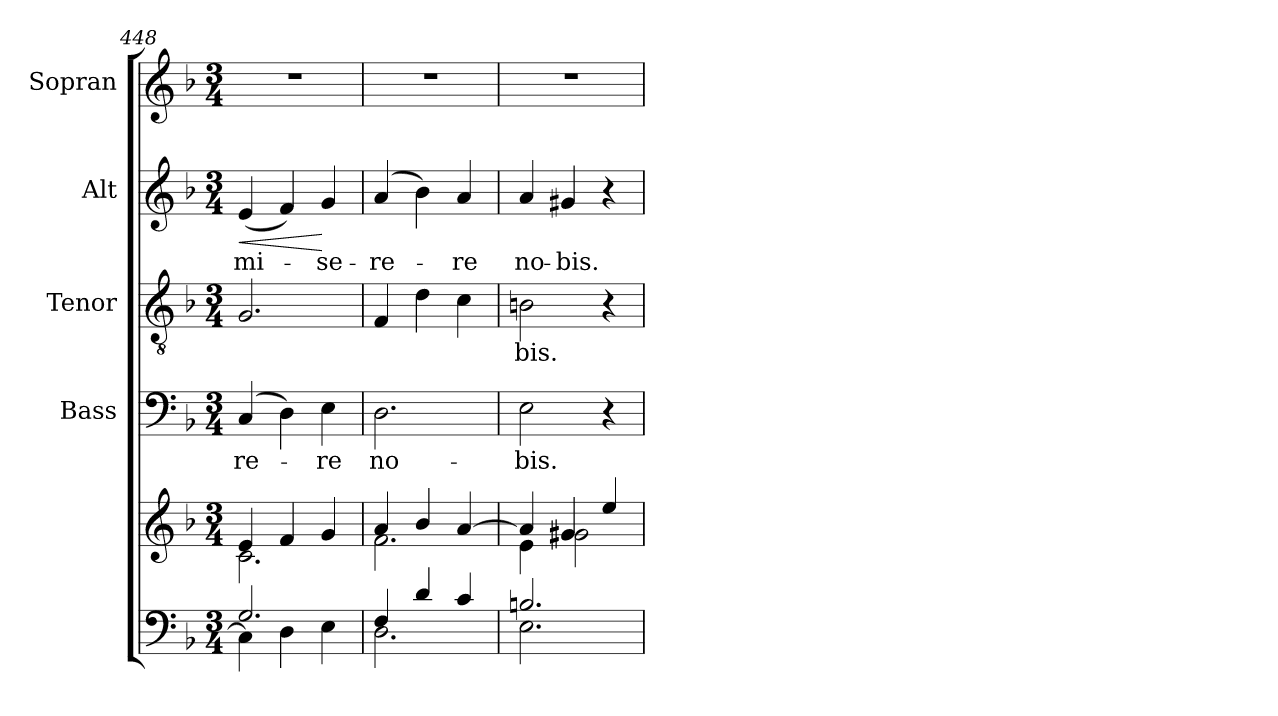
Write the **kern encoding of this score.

**kern	**kern	**kern	**text	**kern	**text	**kern	**text	**dynam	**kern
*part5	*part5	*part4	*part4	*part3	*part3	*part2	*part2	*part2	*part1
*staff6	*staff5	*staff4	*staff4	*staff3	*staff3	*staff2	*staff2	*staff2	*staff1
*	*	*I"Bass	*	*I"Tenor	*	*I"Alt	*	*	*I"Sopran
*	*	*I'B.	*	*I'T.	*	*I'A.	*	*	*I'S.
*clefF4	*clefG2	*clefF4	*	*clefGv2	*	*clefG2	*	*	*clefG2
*k[b-]	*k[b-]	*k[b-]	*	*k[b-]	*	*k[b-]	*	*	*k[b-]
*F:	*F:	*F:	*	*F:	*	*F:	*	*	*F:
*M3/4	*M3/4	*M3/4	*	*M3/4	*	*M3/4	*	*	*M3/4
=448	=448	=448	=448	=448	=448	=448	=448	=448	=448
*^	*^	*	*	*	*	*	*	*	*
!	!	!	!	!	!LO:LY:b	!	!	!	!LO:LY:b	!LO:HP:b	!
2.G/	4C\]	4e/	2.c\	(4C/	-re-	2.G/	.	(<4e/	mi-	<	2.r
.	4D\	4f/	.	4D\)	.	.	.	4f/)	.	.	.
!	!	!	!	!	!LO:LY:b	!	!	!	!LO:LY:b	!	!
.	4E\	4g/	.	4E\	-re	.	.	4g/	-se-	[	.
=449	=449	=449	=449	=449	=449	=449	=449	=449	=449	=449	=449
!	!	!	!	!	!LO:LY:b	!	!	!	!LO:LY:b	!	!
4F/	2.D\	4a/	2.f\	2.D\	no-	4F/	.	(4a/	-re-	.	2.r
4d/	.	4b-/	.	.	.	4d\	.	4b-\)	.	.	.
!	!	!	!	!	!	!	!	!	!LO:LY:b	!	!
4c/	.	[>4a/	.	.	.	4c\	.	4a/	-re	.	.
=450	=450	=450	=450	=450	=450	=450	=450	=450	=450	=450	=450
!	!	!	!	!	!LO:LY:b	!	!LO:LY:b	!	!LO:LY:b	!	!
2.Bn/	2.E\	4a/]	4e\	2E\	-bis.	2Bn\	-bis.	4a/	no-	.	2.r
!	!	!	!	!	!	!	!	!	!LO:LY:b	!	!
.	.	4g#X/	2g#\	.	.	.	.	4g#X/	-bis.	.	.
.	.	4ee/	.	4r	.	4r	.	4r	.	.	.
*v	*v	*	*	*	*	*	*	*	*	*	*
*	*v	*v	*	*	*	*	*	*	*	*
=	=	=	=	=	=	=	=	=	=
*-	*-	*-	*-	*-	*-	*-	*-	*-	*-
